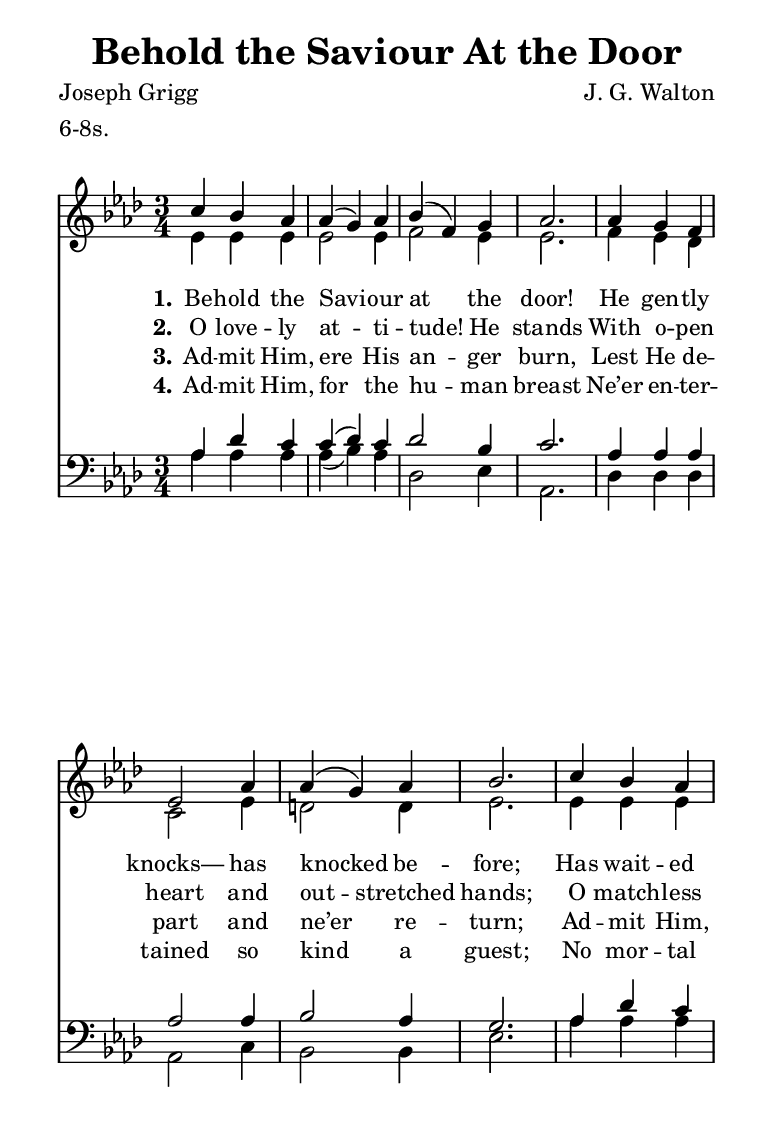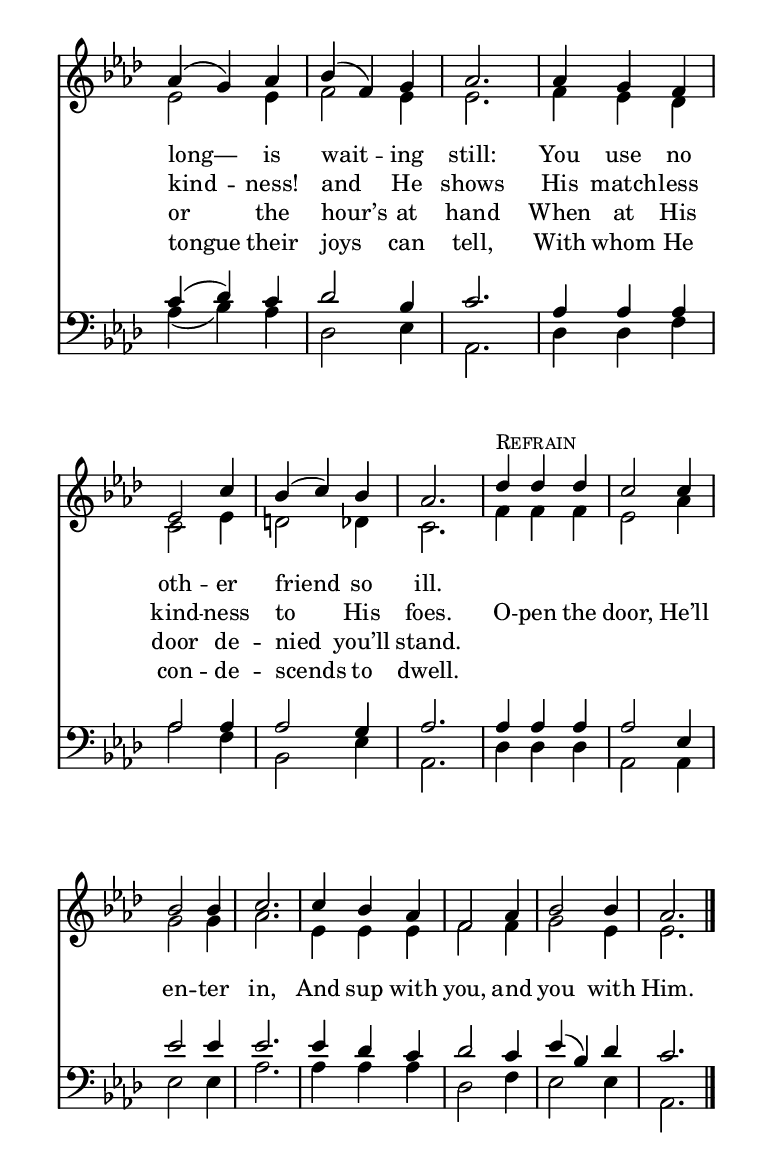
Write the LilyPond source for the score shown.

\include "common/global.ily"
\paper {
  \include "common/paper.ily"
  system-count = #(cond (is-eogsized 4) (#t #f))
}

\header{
  hymnnumber = "4"
  title = "Behold the Saviour At the Door"
  tunename = "St. Catherine"
  meter = "6-8s."
  poet = "Joseph Grigg"
  composer = "J. G. Walton"
  %copyright = ""
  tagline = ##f
}

patternA = { c4 c4 c4 | c4( c4) c4 | c4( c4) c4 | c2. \break } % Soprano 1
patternB = { c4 c4 c4 | c2      c4 | c4( c4) c4 | c2. \break } % Soprano 2
patternC = { c4 c4 c4 | c2      c4 | c2      c4 | c2. \break } % Alto 1 & Tenor / Bass 2
patternD = { c4 c4 c4 | c2      c4 | c2      c4 | c2. \break } % Alto 2
patternE = { c4 c4 c4 | c4( c4) c4 | c2      c4 | c2. \break } % Tenor / Bass 1

patternR = { c4 c4 c4 | c2      c4 | c2      c4 | c2. \break } % Soprano / Alto / Bass Refrain
patternS = { c4 c4 c4 | c2      c4 | c4( c4) c4 | c2. \break } % Tenor Refrain

global = {
  \include "common/overrides.ily"
  %\autoBeamOff
  \override Staff.TimeSignature.style = #'numbered \time 3/4
  \once \override Score.MetronomeMark.transparent = ##t
  \tempo 4 = 96
  \key aes \major
  %\partial 4.
}

notesSoprano = {
\global
\relative c'' {

  \changePitch \patternA { c bes aes   | aes g aes | bes f g   | aes }
  \changePitch \patternB { aes g f     | ees aes   | aes g aes | bes }
  \changePitch \patternA { c bes aes   | aes g aes | bes f g   | aes }
  \changePitch \patternB { aes g f     | ees c'    | bes c bes | aes }

  << s^\markup { \small \caps "Refrain" }
  \changePitch \patternR { des des des | c c       | bes bes   | c   } >>
  \changePitch \patternR { c bes aes   | f aes     | bes bes   | aes }
  \bar "|."

}
}

notesAlto = {
\global
\relative e' {

  \changePitch \patternC { ees ees ees | ees ees | f ees | ees }
  \changePitch \patternD { f ees des   | c ees   | d d   | ees }
  \changePitch \patternC { ees ees ees | ees ees | f ees | ees }
  \changePitch \patternD { f ees des   | c ees   | d des | c   }

  \changePitch \patternR { f f f       | ees aes | g g   | aes }
  \changePitch \patternR { ees ees ees | f f     | g ees | ees }

}
}

notesTenor = {
\global
\relative a {

  \changePitch \patternE { aes des c   | c des c | des bes     | c   }
  \changePitch \patternC { aes aes aes | aes aes | bes aes     | g   }
  \changePitch \patternE { aes des c   | c des c | des bes     | c   }
  \changePitch \patternC { aes aes aes | aes aes | aes g       | aes }

  \changePitch \patternR { aes aes aes | aes ees | ees' ees    | ees }
  \changePitch \patternS { ees des c   | des c   | ees bes des | c   }

}
}

notesBass = {
\global
\relative f {

  \changePitch \patternE { aes aes aes | aes bes aes | des, ees | aes, }
  \changePitch \patternC { des des des | aes c       | bes bes  | ees  }
  \changePitch \patternE { aes aes aes | aes bes aes | des, ees | aes, }
  \changePitch \patternC { des des f   | aes f       | bes, ees | aes, }

  \changePitch \patternR { des des des | aes aes     | ees' ees | aes  }
  \changePitch \patternR { aes aes aes | des, f      | ees ees  | aes, }

}
}

Refrain = \lyricmode {

  O -- pen the door, He’ll en -- ter in,
  And sup with you, and you with Him.

}

wordsA = \lyricmode {
\set stanza = "1."

  Be -- hold the Sav -- iour at the door!
  He gen -- tly knocks— has knocked be -- fore;
  Has wait -- ed long— is wait -- ing still:
  You use no oth -- er friend so ill.

}

wordsB = \lyricmode {
\set stanza = "2."

  O love -- ly at -- ti -- tude! He stands
  With o -- pen heart and out -- stretched hands;
  O match -- less kind -- ness! and He shows
  His match -- less kind -- ness to His foes.
  \Refrain
}

wordsC = \lyricmode {
\set stanza = "3."

  Ad -- mit Him, ere His an -- ger burn,
  Lest He de -- part and ne’er re -- turn;
  Ad -- mit Him, or the hour’s at hand
  When at His door de -- nied you’ll stand.

}

wordsD = \lyricmode {
\set stanza = "4."

  Ad -- mit Him, for the hu -- man breast
  Ne’er en -- ter -- tained so kind a guest;
  No mor -- tal tongue their joys can tell,
  With whom He con -- de -- scends to dwell.

}


\score {
  \context ChoirStaff <<
    \context Staff = upper <<
      \set ChoirStaff.systemStartDelimiter = #'SystemStartBar
      \context Voice  = sopranos { \voiceOne << \notesSoprano >> }
      \context Voice  = altos { \voiceTwo << \notesAlto >> }
      \context Lyrics = one   \lyricsto sopranos \wordsA
      \context Lyrics = two   \lyricsto sopranos \wordsB
      \context Lyrics = three \lyricsto sopranos \wordsC
      \context Lyrics = four  \lyricsto sopranos \wordsD
    >>
    \context Staff = men <<
      \clef bass
      \context Voice  = tenors { \voiceOne << \notesTenor >> }
      \context Voice  = basses { \voiceTwo << \notesBass >> }
    >>
  >>
  \layout {
    \include "common/layout.ily"
  }
  \midi{
    \include "common/midi.ily"
  }
}

\version "2.19.49"  % necessary for upgrading to future LilyPond versions.

% vi:set et ts=2 sw=2 ai nocindent syntax=lilypond:
